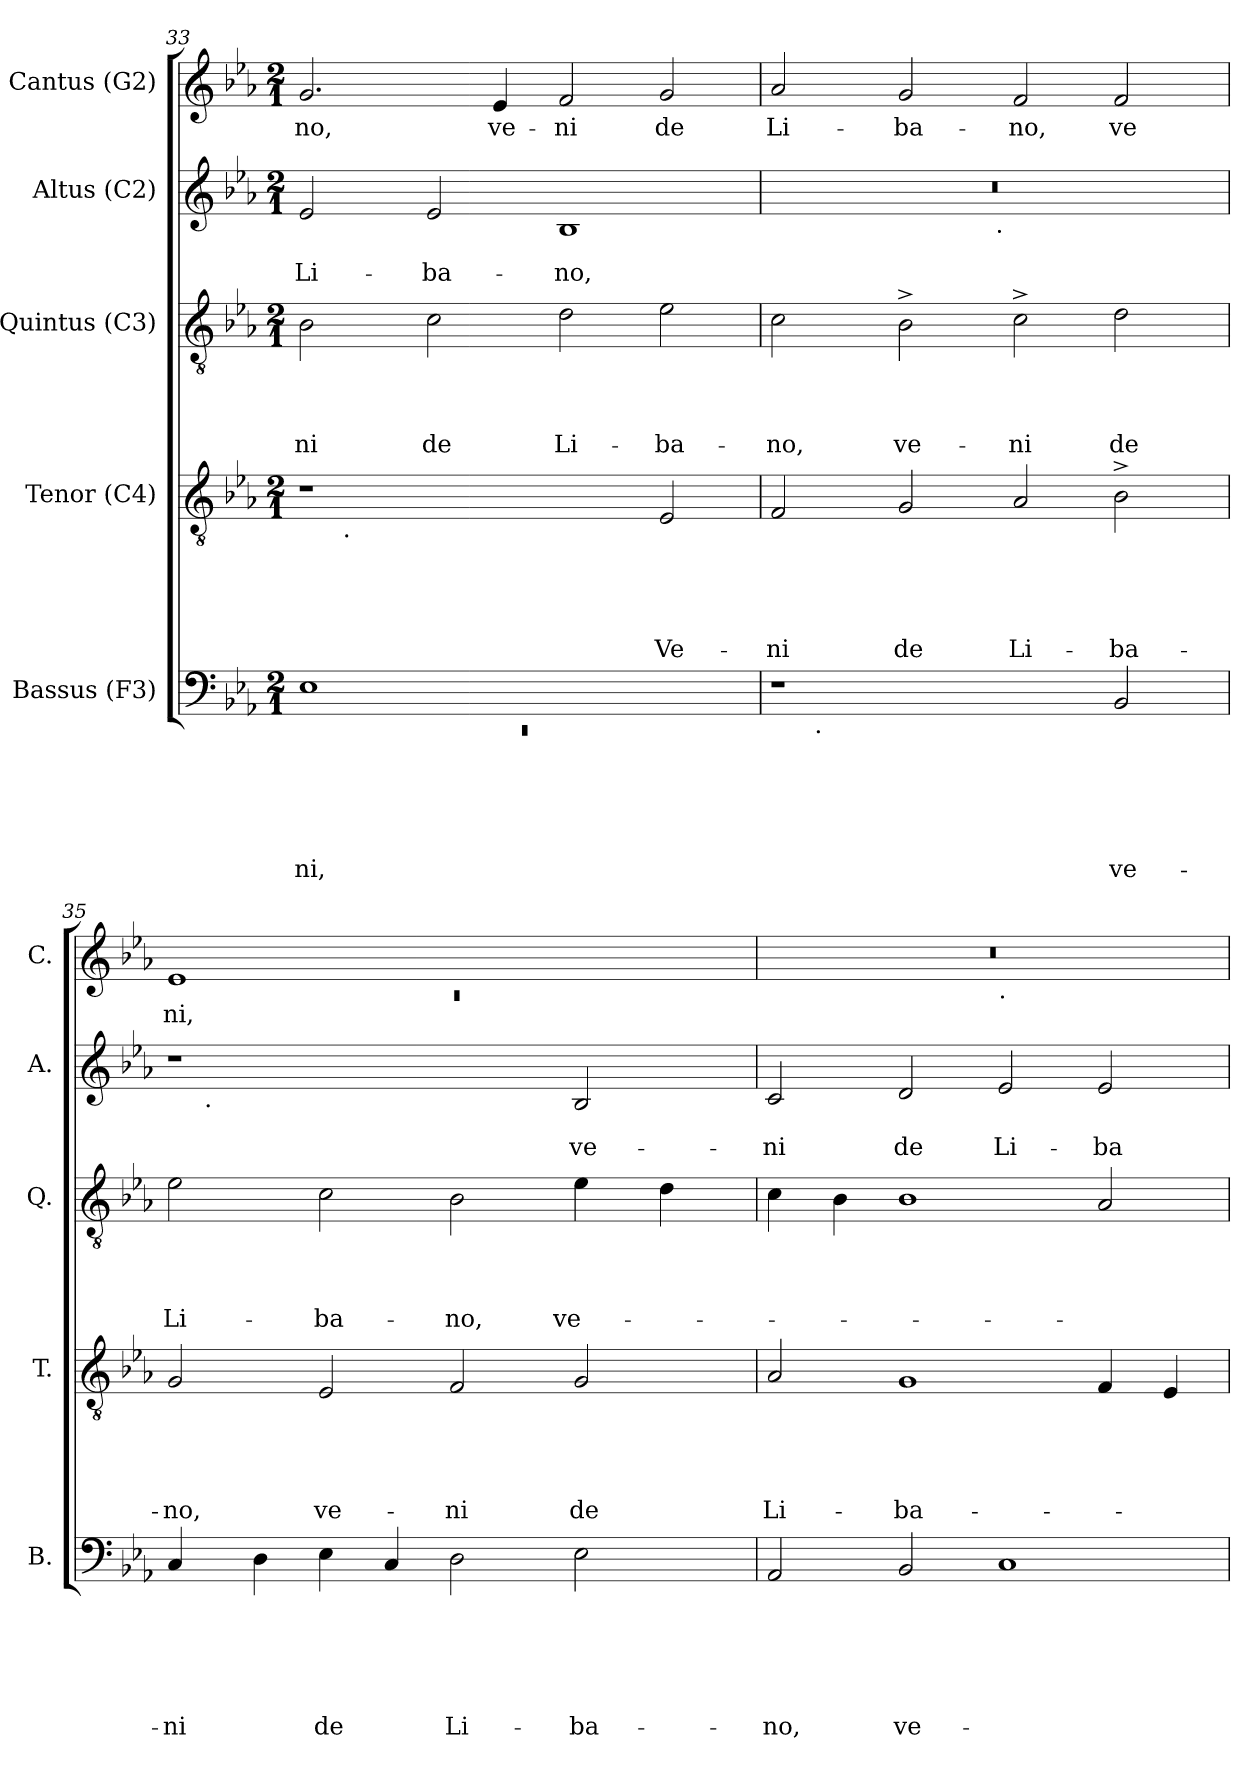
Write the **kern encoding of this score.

**kern	**text	**text	**text	**text	**text	**text	**kern	**text	**text	**text	**text	**text	**kern	**text	**text	**text	**text	**kern	**text	**text	**kern	**text
*part5	*part5	*part5	*part5	*part5	*part5	*part5	*part4	*part4	*part4	*part4	*part4	*part4	*part3	*part3	*part3	*part3	*part3	*part2	*part2	*part2	*part1	*part1
*staff5	*staff5	*staff5	*staff5	*staff5	*staff5	*staff5	*staff4	*staff4	*staff4	*staff4	*staff4	*staff4	*staff3	*staff3	*staff3	*staff3	*staff3	*staff2	*staff2	*staff2	*staff1	*staff1
*I"Bassus (F3)	*	*	*	*	*	*	*I"Tenor (C4)	*	*	*	*	*	*I"Quintus (C3)	*	*	*	*	*I"Altus (C2)	*	*	*I"Cantus (G2)	*
*I'B.	*	*	*	*	*	*	*I'T.	*	*	*	*	*	*I'Q.	*	*	*	*	*I'A.	*	*	*I'C.	*
*clefF4	*	*	*	*	*	*	*clefGv2	*	*	*	*	*	*clefGv2	*	*	*	*	*clefG2	*	*	*clefG2	*
*k[b-e-a-]	*	*	*	*	*	*	*k[b-e-a-]	*	*	*	*	*	*k[b-e-a-]	*	*	*	*	*k[b-e-a-]	*	*	*k[b-e-a-]	*
*E-:	*	*	*	*	*	*	*E-:	*	*	*	*	*	*E-:	*	*	*	*	*E-:	*	*	*E-:	*
*M2/1	*	*	*	*	*	*	*M2/1	*	*	*	*	*	*M2/1	*	*	*	*	*M2/1	*	*	*M2/1	*
=33	=33	=33	=33	=33	=33	=33	=33	=33	=33	=33	=33	=33	=33	=33	=33	=33	=33	=33	=33	=33	=33	=33
*^	*	*	*	*	*	*	*	*	*	*	*	*	*	*	*	*	*	*	*	*	*	*
!	!LO:N:vis=1	!	!	!	!	!	!LO:LY:b	!	!	!	!	!	!	!	!	!	!	!LO:LY:b	!	!	!LO:LY:b	!	!LO:LY:b
*	*	*	*	*	*	*	*	*^	*	*	*	*	*	*	*	*	*	*	*	*	*	*	*
1E-	0rEE	.	.	.	.	.	-ni,	1r	8ryy	.	.	.	.	.	2B-\	.	.	.	-ni	2e-/	.	Li-	2.g/	-no,
!	!	!	!	!	!	!	!	!	!LO:TX:b:t=.	!	!	!	!	!	!	!	!	!	!	!	!	!	!	!
.	.	.	.	.	.	.	.	.	1...ryy	.	.	.	.	.	.	.	.	.	.	.	.	.	.	.
!	!	!	!	!	!	!	!	!	!	!	!	!	!	!	!	!	!	!	!LO:LY:b	!	!	!LO:LY:b	!	!
.	.	.	.	.	.	.	.	.	.	.	.	.	.	.	2c\	.	.	.	de	2e-/	.	-ba-	.	.
!	!	!	!	!	!	!	!	!	!	!	!	!	!	!	!	!	!	!	!	!	!	!	!	!LO:LY:b
.	.	.	.	.	.	.	.	.	.	.	.	.	.	.	.	.	.	.	.	.	.	.	4e-/	ve-
!	!	!	!	!	!	!	!	!	!	!	!	!	!	!	!	!	!	!	!LO:LY:b	!	!	!LO:LY:b	!	!LO:LY:b
1ryy	.	.	.	.	.	.	.	2ryy	.	.	.	.	.	.	2d\	.	.	.	Li-	1B-	.	-no,	2f/	-ni
!	!	!	!	!	!	!	!	!	!	!	!	!	!	!LO:LY:b	!	!	!	!	!LO:LY:b	!	!	!	!	!LO:LY:b
.	.	.	.	.	.	.	.	2E-/	.	.	.	.	.	Ve-	2e-\	.	.	.	-ba-	.	.	.	2g/	de
=34	=34	=34	=34	=34	=34	=34	=34	=34	=34	=34	=34	=34	=34	=34	=34	=34	=34	=34	=34	=34	=34	=34	=34	=34
!	!	!	!	!	!	!	!	!	!	!	!	!	!	!LO:LY:b	!	!	!	!	!LO:LY:b	!	!	!	!	!LO:LY:b
*	*	*	*	*	*	*	*	*v	*v	*	*	*	*	*	*	*	*	*	*	*^	*	*	*	*
1r	8ryy	.	.	.	.	.	.	2F/	.	.	.	.	-ni	2c\	.	.	.	-no,	0r	2ryy	.	.	2a-/	Li-
!	!LO:TX:b:t=.	!	!	!	!	!	!	!	!	!	!	!	!	!	!	!	!	!	!	!	!	!	!	!
.	1...ryy	.	.	.	.	.	.	.	.	.	.	.	.	.	.	.	.	.	.	.	.	.	.	.
!	!	!	!	!	!	!	!	!	!	!	!	!	!LO:LY:b	!	!	!	!	!LO:LY:b	!	!	!	!	!	!LO:LY:b
.	.	.	.	.	.	.	.	2G/	.	.	.	.	de	2B-^>\	.	.	.	ve-	.	4...ryy	.	.	2g/	-ba-
!	!	!	!	!	!	!	!	!	!	!	!	!	!	!	!	!	!	!	!	!LO:TX:b:t=.	!	!	!	!
.	.	.	.	.	.	.	.	.	.	.	.	.	.	.	.	.	.	.	.	1ryy	.	.	.	.
!	!	!	!	!	!	!	!	!	!	!	!	!	!LO:LY:b	!	!	!	!	!LO:LY:b	!	!	!	!	!	!LO:LY:b
2ryy	.	.	.	.	.	.	.	2A-/	.	.	.	.	Li-	2c^>\	.	.	.	-ni	.	.	.	.	2f/	-no,
!	!	!	!	!	!	!	!LO:LY:b	!	!	!	!	!	!LO:LY:b	!	!	!	!	!LO:LY:b	!	!	!	!	!	!LO:LY:b
2BB-/	.	.	.	.	.	.	ve-	2B-^>\	.	.	.	.	-ba-	2d\	.	.	.	de	.	.	.	.	2f/	ve
.	.	.	.	.	.	.	.	.	.	.	.	.	.	.	.	.	.	.	.	32ryy	.	.	.	.
!!LO:LB:g=z
=35	=35	=35	=35	=35	=35	=35	=35	=35	=35	=35	=35	=35	=35	=35	=35	=35	=35	=35	=35	=35	=35	=35	=35	=35
*	*	*	*	*	*	*	*	*	*	*	*	*	*	*	*	*	*	*	*	*	*	*	*^	*
!	!	!	!	!	!	!	!LO:LY:b	!	!	!	!	!	!LO:LY:b	!	!	!	!	!LO:LY:b	!	!	!	!	!	!LO:N:vis=1	!LO:LY:b
*v	*v	*	*	*	*	*	*	*	*	*	*	*	*	*	*	*	*	*	*	*	*	*	*	*	*
4C/	.	.	.	.	.	-ni	2G/	.	.	.	.	-no,	2e-\	.	.	.	Li-	1r	16.ryy	.	.	1e-	0rc	ni,
!	!	!	!	!	!	!	!	!	!	!	!	!	!	!	!	!	!	!	!LO:TX:b:t=.	!	!	!	!	!
.	.	.	.	.	.	.	.	.	.	.	.	.	.	.	.	.	.	.	1ryy	.	.	.	.	.
4D\	.	.	.	.	.	.	.	.	.	.	.	.	.	.	.	.	.	.	.	.	.	.	.	.
!	!	!	!	!	!	!LO:LY:b	!	!	!	!	!	!LO:LY:b	!	!	!	!	!LO:LY:b	!	!	!	!	!	!	!
4E-\	.	.	.	.	.	de	2E-/	.	.	.	.	ve-	2c\	.	.	.	-ba-	.	.	.	.	.	.	.
4C/	.	.	.	.	.	.	.	.	.	.	.	.	.	.	.	.	.	.	.	.	.	.	.	.
!	!	!	!	!	!	!LO:LY:b	!	!	!	!	!	!LO:LY:b	!	!	!	!	!LO:LY:b	!	!	!	!	!	!	!
2D\	.	.	.	.	.	Li-	2F/	.	.	.	.	-ni	2B-\	.	.	.	-no,	2ryy	.	.	.	1ryy	.	.
.	.	.	.	.	.	.	.	.	.	.	.	.	.	.	.	.	.	.	2ryy	.	.	.	.	.
!	!	!	!	!	!	!LO:LY:b	!	!	!	!	!	!LO:LY:b	!	!	!	!	!LO:LY:b	!	!	!	!LO:LY:b	!	!	!
2E-\	.	.	.	.	.	-ba-	2G/	.	.	.	.	de	4e-\	.	.	.	ve-	2B-/	.	.	ve-	.	.	.
.	.	.	.	.	.	.	.	.	.	.	.	.	.	.	.	.	.	.	4ryy	.	.	.	.	.
.	.	.	.	.	.	.	.	.	.	.	.	.	4d\	.	.	.	.	.	.	.	.	.	.	.
.	.	.	.	.	.	.	.	.	.	.	.	.	.	.	.	.	.	.	8ryy	.	.	.	.	.
.	.	.	.	.	.	.	.	.	.	.	.	.	.	.	.	.	.	.	32ryy	.	.	.	.	.
=36	=36	=36	=36	=36	=36	=36	=36	=36	=36	=36	=36	=36	=36	=36	=36	=36	=36	=36	=36	=36	=36	=36	=36	=36
!	!	!	!	!	!	!LO:LY:b	!	!	!	!	!	!LO:LY:b	!	!	!	!	!	!	!	!	!LO:LY:b	!	!	!
*	*	*	*	*	*	*	*	*	*	*	*	*	*	*	*	*	*	*v	*v	*	*	*	*	*
2AA-/	.	.	.	.	.	-no,	2A-/	.	.	.	.	Li-	4c\	.	.	.	.	2c/	.	-ni	0r	1ryy	.
.	.	.	.	.	.	.	.	.	.	.	.	.	4B-\	.	.	.	.	.	.	.	.	.	.
!	!	!	!	!	!	!LO:LY:b	!	!	!	!	!	!LO:LY:b	!	!	!	!	!	!	!	!LO:LY:b	!	!	!
2BB-/	.	.	.	.	.	ve-	1G	.	.	.	.	-ba-	1B-	.	.	.	.	2d/	.	de	.	.	.
!	!	!	!	!	!	!	!	!	!	!	!	!	!	!	!	!	!	!	!	!	!	!LO:TX:b:t=.	!
!	!	!	!	!	!	!	!	!	!	!	!	!	!	!	!	!	!	!	!	!LO:LY:b	!	!	!
1C	.	.	.	.	.	.	.	.	.	.	.	.	.	.	.	.	.	2e-/	.	Li-	.	1ryy	.
!	!	!	!	!	!	!	!	!	!	!	!	!	!	!	!	!	!	!	!	!LO:LY:b	!	!	!
.	.	.	.	.	.	.	4F/	.	.	.	.	.	2A-/	.	.	.	.	2e-/	.	-ba-	.	.	.
.	.	.	.	.	.	.	4E-/	.	.	.	.	.	.	.	.	.	.	.	.	.	.	.	.
*	*	*	*	*	*	*	*	*	*	*	*	*	*	*	*	*	*	*	*	*	*v	*v	*
=	=	=	=	=	=	=	=	=	=	=	=	=	=	=	=	=	=	=	=	=	=	=
*-	*-	*-	*-	*-	*-	*-	*-	*-	*-	*-	*-	*-	*-	*-	*-	*-	*-	*-	*-	*-	*-	*-
